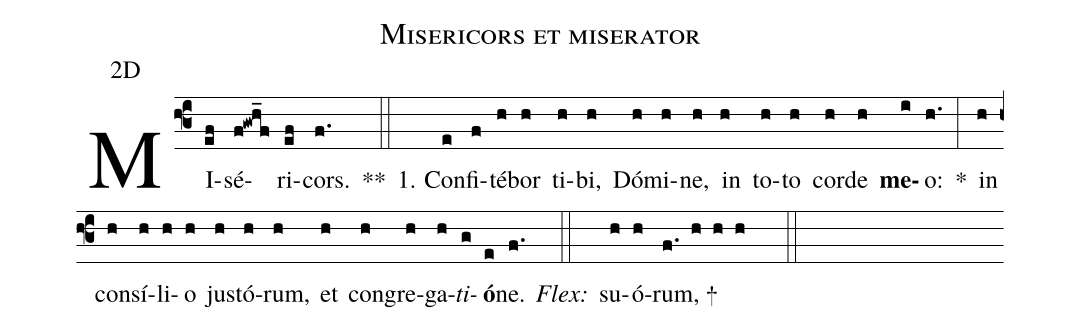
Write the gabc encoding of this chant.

name:Misericors et miserator;
office-part:Antiphona;
mode:2;
annotation:2D;
%%
(f3) MI(ef)sé(f!gwh_f)ri(ef)cors.(f.) **(::)
1. Con(e)fi(f)té(h)bor(h) ti(h)bi,(h) Dó(h)mi(h)ne,(h) in(h) to(h)to(h) cor(h)de(h) <b>me</b>(i)o:(h.) *(:) in(h) con(h)sí(h)li(h)o(h) jus(h)tó(h)rum,(h) et(h) con(h)gre(h)ga(h)<i>ti</i>(g)<b>ó</b>(e)ne.(f.)
<i>Flex:</i>(::)  su(h)ó(h)rum, +(f. h h h  ::)
